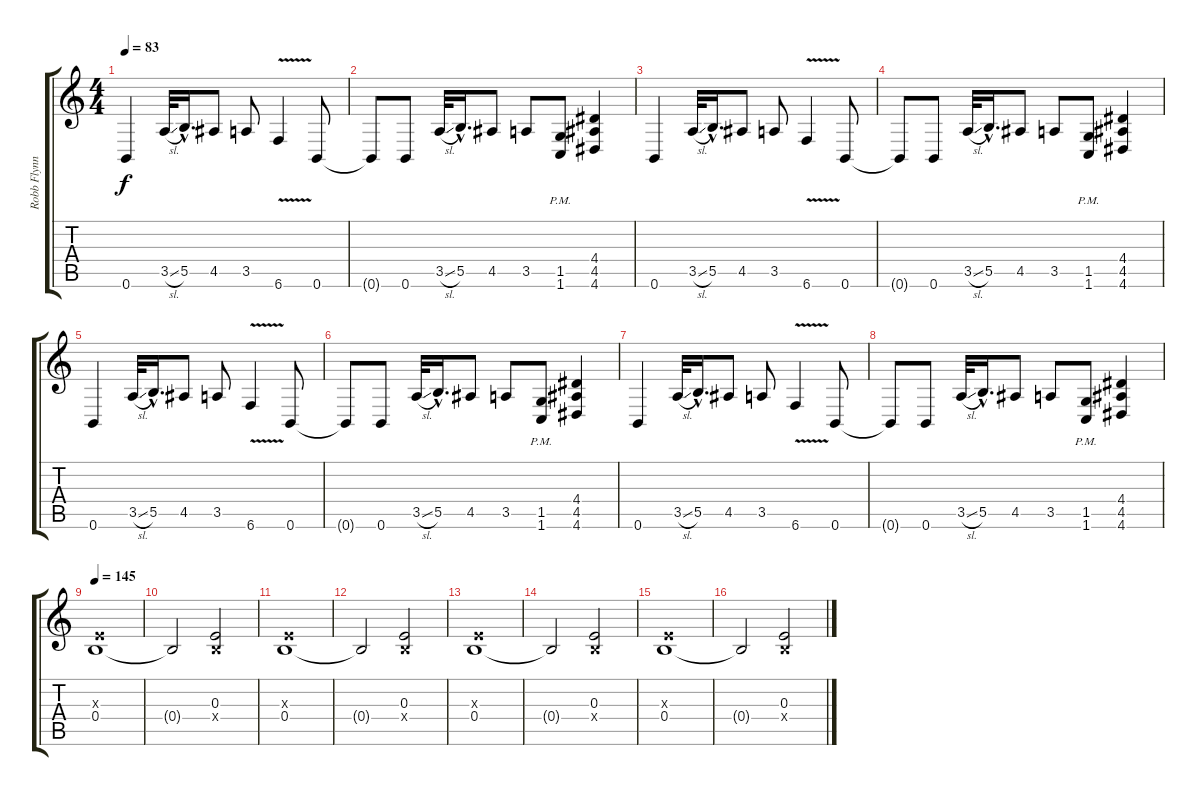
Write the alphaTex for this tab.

\track ("Robb Flynn" "Robb Flynn") {instrument distortionguitar}
\staff {score tabs}
\tuning (Db4 Ab3 E3 B2 Gb2 B1) {hide}
\ts (4 4)
\tempo 83
\clef g2
\ks c
0.6.4{dy f} 3.5{sl}.32 5.5{hac}.16{d} 4.5.8 3.5.8 6.6{v}.4 0.6.8 |
0.6{t}.8 0.6.8 3.5{sl}.32 5.5{hac}.16{d} 4.5.8 3.5.8 (1.5{pm} 1.6{pm}).8 (4.4 4.5 4.6).4 |
0.6.4 3.5{sl}.32 5.5{hac}.16{d} 4.5.8 3.5.8 6.6{v}.4 0.6.8 |
0.6{t}.8 0.6.8 3.5{sl}.32 5.5{hac}.16{d} 4.5.8 3.5.8 (1.5{pm} 1.6{pm}).8 (4.4 4.5 4.6).4 |
0.6.4 3.5{sl}.32 5.5{hac}.16{d} 4.5.8 3.5.8 6.6{v}.4 0.6.8 |
0.6{t}.8 0.6.8 3.5{sl}.32 5.5{hac}.16{d} 4.5.8 3.5.8 (1.5{pm} 1.6{pm}).8 (4.4 4.5 4.6).4 |
0.6.4 3.5{sl}.32 5.5{hac}.16{d} 4.5.8 3.5.8 6.6{v}.4 0.6.8 |
0.6{t}.8 0.6.8 3.5{sl}.32 5.5{hac}.16{d} 4.5.8 3.5.8 (1.5{pm} 1.6{pm}).8 (4.4 4.5 4.6).4 |
\tempo 145
(0.3{x} 0.4).1 |
0.4{t}.2 (0.3 0.4{x}).2 |
(0.3{x} 0.4).1 |
0.4{t}.2 (0.3 0.4{x}).2 |
(0.3{x} 0.4).1 |
0.4{t}.2 (0.3 0.4{x}).2 |
(0.3{x} 0.4).1 |
0.4{t}.2 (0.3 0.4{x}).2
